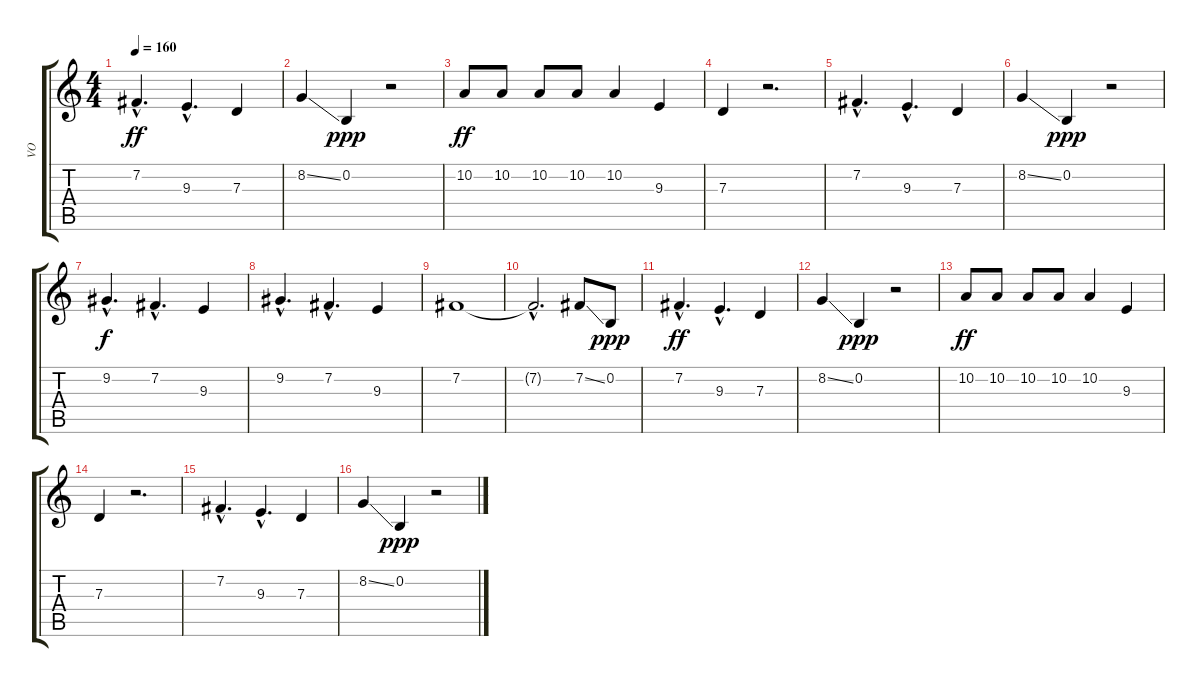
\track ("VO" "VO") {instrument lead6voice}
\staff {score tabs}
\tuning (E4 B3 G3 D3 A2 E2) {hide}
\ts (4 4)
\tempo 160
\clef g2
\ks c
7.2{hac}.4{d dy ff} 9.3{hac}.4{d} 7.3.4 |
8.2{ss}.4 0.2.4{dy ppp} r.2 |
10.2.8{dy ff} 10.2.8 10.2.8 10.2.8 10.2.4 9.3.4 |
7.3.4 r.2{d} |
7.2{hac}.4{d} 9.3{hac}.4{d} 7.3.4 |
8.2{ss}.4 0.2.4{dy ppp} r.2 |
9.2{hac}.4{d dy f} 7.2{hac}.4{d} 9.3.4 |
9.2{hac}.4{d} 7.2{hac}.4{d} 9.3.4 |
7.2.1 |
7.2{hac t}.2{d} 7.2{ss}.8 0.2.8{dy ppp} |
7.2{hac}.4{d dy ff} 9.3{hac}.4{d} 7.3.4 |
8.2{ss}.4 0.2.4{dy ppp} r.2 |
10.2.8{dy ff} 10.2.8 10.2.8 10.2.8 10.2.4 9.3.4 |
7.3.4 r.2{d} |
7.2{hac}.4{d} 9.3{hac}.4{d} 7.3.4 |
8.2{ss}.4 0.2.4{dy ppp} r.2
